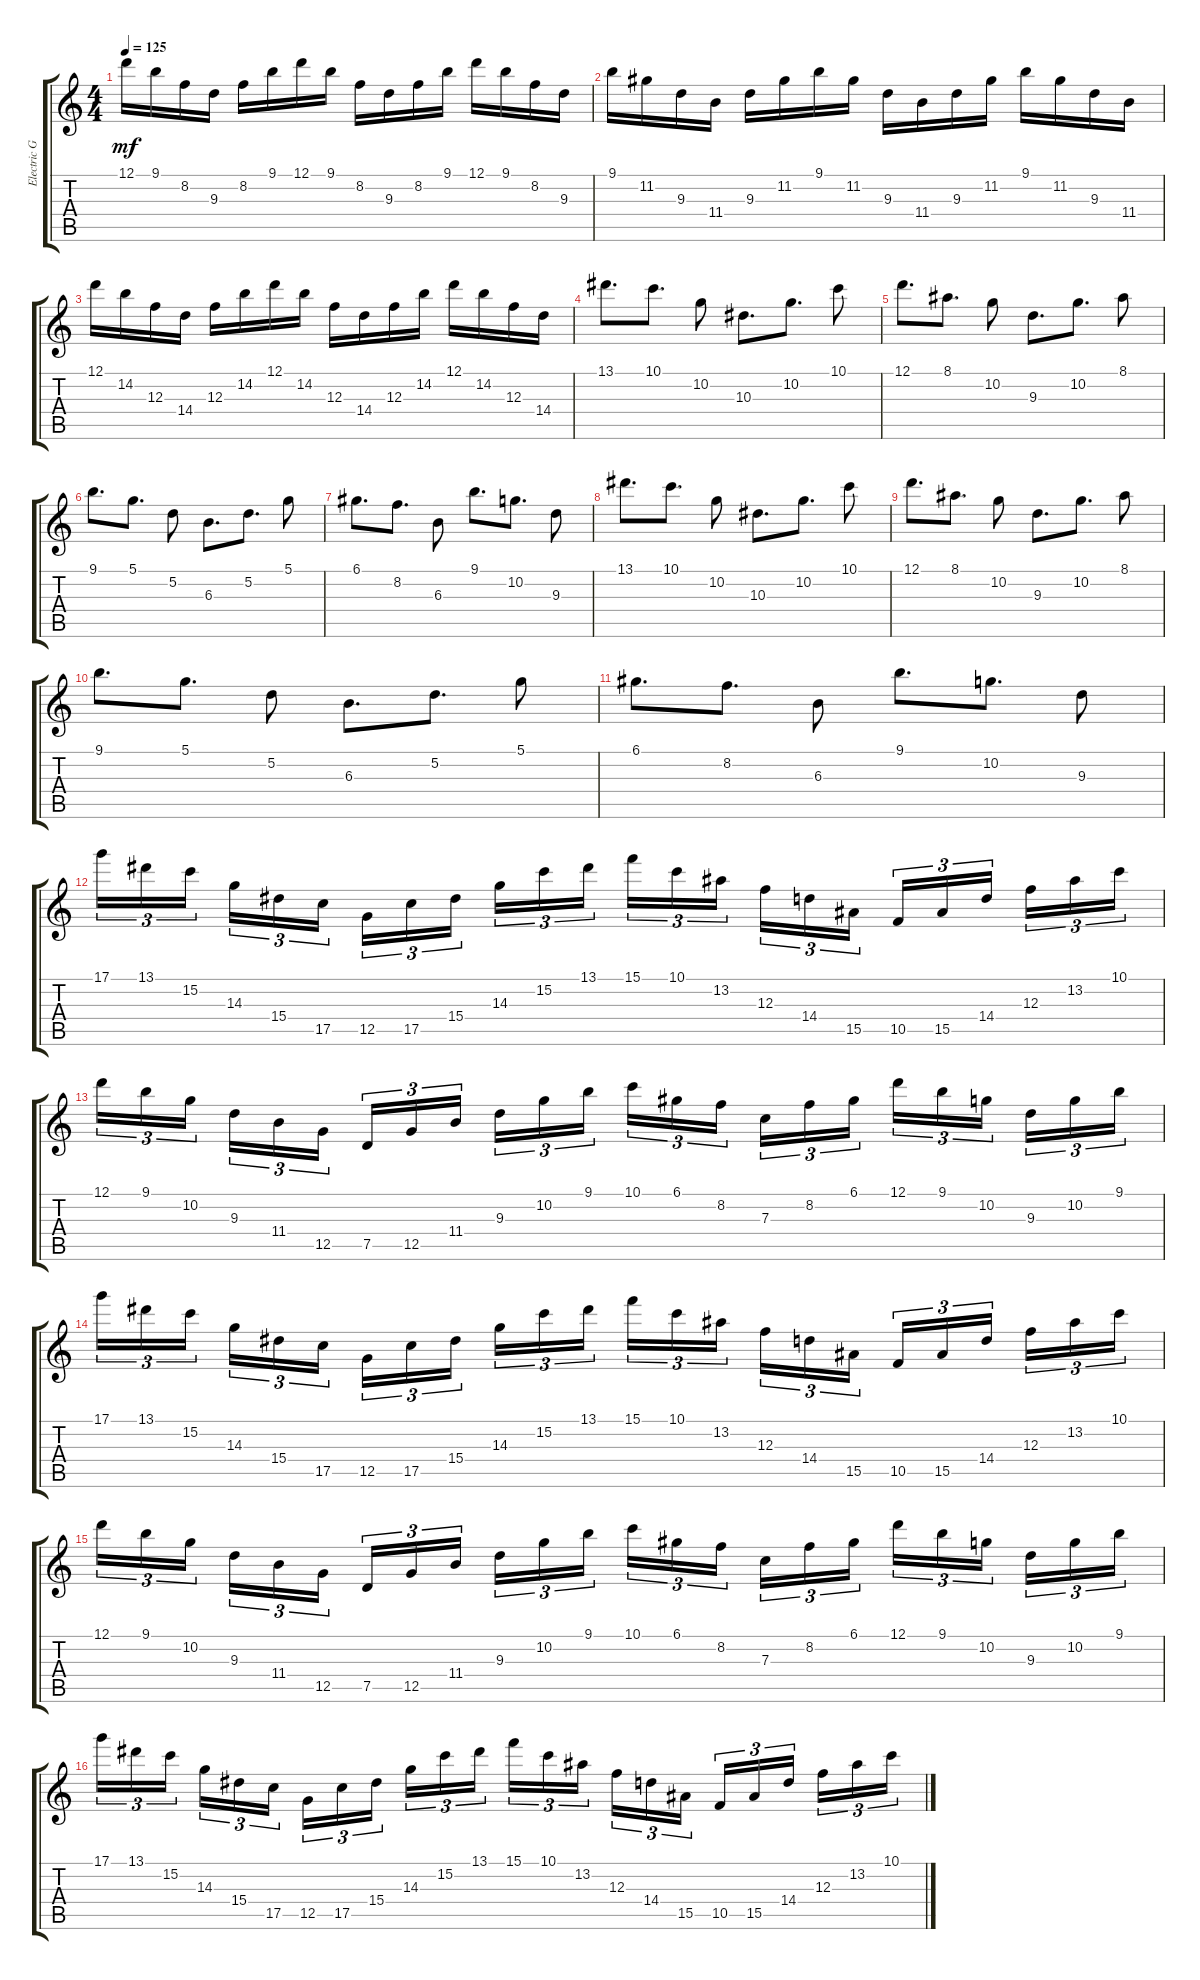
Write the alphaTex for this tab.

\track ("Electric Guitar" "Electric G") {instrument distortionguitar}
\staff {score tabs}
\tuning (D4 A3 F3 C3 G2 C2) {hide}
\ts (4 4)
\tempo 125
\clef g2
\ks c
12.1.16{dy mf} 9.1.16 8.2.16 9.3.16 8.2.16 9.1.16 12.1.16 9.1.16 8.2.16 9.3.16 8.2.16 9.1.16 12.1.16 9.1.16 8.2.16 9.3.16 |
9.1.16 11.2.16 9.3.16 11.4.16 9.3.16 11.2.16 9.1.16 11.2.16 9.3.16 11.4.16 9.3.16 11.2.16 9.1.16 11.2.16 9.3.16 11.4.16 |
12.1.16 14.2.16 12.3.16 14.4.16 12.3.16 14.2.16 12.1.16 14.2.16 12.3.16 14.4.16 12.3.16 14.2.16 12.1.16 14.2.16 12.3.16 14.4.16 |
13.1.8{d} 10.1.8{d} 10.2.8 10.3.8{d} 10.2.8{d} 10.1.8 |
12.1.8{d} 8.1.8{d} 10.2.8 9.3.8{d} 10.2.8{d} 8.1.8 |
9.1.8{d} 5.1.8{d} 5.2.8 6.3.8{d} 5.2.8{d} 5.1.8 |
6.1.8{d} 8.2.8{d} 6.3.8 9.1.8{d} 10.2.8{d} 9.3.8 |
13.1.8{d} 10.1.8{d} 10.2.8 10.3.8{d} 10.2.8{d} 10.1.8 |
12.1.8{d} 8.1.8{d} 10.2.8 9.3.8{d} 10.2.8{d} 8.1.8 |
9.1.8{d} 5.1.8{d} 5.2.8 6.3.8{d} 5.2.8{d} 5.1.8 |
6.1.8{d} 8.2.8{d} 6.3.8 9.1.8{d} 10.2.8{d} 9.3.8 |
17.1.16{tu (3 2)} 13.1.16{tu (3 2)} 15.2.16{tu (3 2)} 14.3.16{tu (3 2)} 15.4.16{tu (3 2)} 17.5.16{tu (3 2)} 12.5.16{tu (3 2)} 17.5.16{tu (3 2)} 15.4.16{tu (3 2)} 14.3.16{tu (3 2)} 15.2.16{tu (3 2)} 13.1.16{tu (3 2)} 15.1.16{tu (3 2)} 10.1.16{tu (3 2)} 13.2.16{tu (3 2)} 12.3.16{tu (3 2)} 14.4.16{tu (3 2)} 15.5.16{tu (3 2)} 10.5.16{tu (3 2)} 15.5.16{tu (3 2)} 14.4.16{tu (3 2)} 12.3.16{tu (3 2)} 13.2.16{tu (3 2)} 10.1.16{tu (3 2)} |
12.1.16{tu (3 2)} 9.1.16{tu (3 2)} 10.2.16{tu (3 2)} 9.3.16{tu (3 2)} 11.4.16{tu (3 2)} 12.5.16{tu (3 2)} 7.5.16{tu (3 2)} 12.5.16{tu (3 2)} 11.4.16{tu (3 2)} 9.3.16{tu (3 2)} 10.2.16{tu (3 2)} 9.1.16{tu (3 2)} 10.1.16{tu (3 2)} 6.1.16{tu (3 2)} 8.2.16{tu (3 2)} 7.3.16{tu (3 2)} 8.2.16{tu (3 2)} 6.1.16{tu (3 2)} 12.1.16{tu (3 2)} 9.1.16{tu (3 2)} 10.2.16{tu (3 2)} 9.3.16{tu (3 2)} 10.2.16{tu (3 2)} 9.1.16{tu (3 2)} |
17.1.16{tu (3 2)} 13.1.16{tu (3 2)} 15.2.16{tu (3 2)} 14.3.16{tu (3 2)} 15.4.16{tu (3 2)} 17.5.16{tu (3 2)} 12.5.16{tu (3 2)} 17.5.16{tu (3 2)} 15.4.16{tu (3 2)} 14.3.16{tu (3 2)} 15.2.16{tu (3 2)} 13.1.16{tu (3 2)} 15.1.16{tu (3 2)} 10.1.16{tu (3 2)} 13.2.16{tu (3 2)} 12.3.16{tu (3 2)} 14.4.16{tu (3 2)} 15.5.16{tu (3 2)} 10.5.16{tu (3 2)} 15.5.16{tu (3 2)} 14.4.16{tu (3 2)} 12.3.16{tu (3 2)} 13.2.16{tu (3 2)} 10.1.16{tu (3 2)} |
12.1.16{tu (3 2)} 9.1.16{tu (3 2)} 10.2.16{tu (3 2)} 9.3.16{tu (3 2)} 11.4.16{tu (3 2)} 12.5.16{tu (3 2)} 7.5.16{tu (3 2)} 12.5.16{tu (3 2)} 11.4.16{tu (3 2)} 9.3.16{tu (3 2)} 10.2.16{tu (3 2)} 9.1.16{tu (3 2)} 10.1.16{tu (3 2)} 6.1.16{tu (3 2)} 8.2.16{tu (3 2)} 7.3.16{tu (3 2)} 8.2.16{tu (3 2)} 6.1.16{tu (3 2)} 12.1.16{tu (3 2)} 9.1.16{tu (3 2)} 10.2.16{tu (3 2)} 9.3.16{tu (3 2)} 10.2.16{tu (3 2)} 9.1.16{tu (3 2)} |
17.1.16{tu (3 2)} 13.1.16{tu (3 2)} 15.2.16{tu (3 2)} 14.3.16{tu (3 2)} 15.4.16{tu (3 2)} 17.5.16{tu (3 2)} 12.5.16{tu (3 2)} 17.5.16{tu (3 2)} 15.4.16{tu (3 2)} 14.3.16{tu (3 2)} 15.2.16{tu (3 2)} 13.1.16{tu (3 2)} 15.1.16{tu (3 2)} 10.1.16{tu (3 2)} 13.2.16{tu (3 2)} 12.3.16{tu (3 2)} 14.4.16{tu (3 2)} 15.5.16{tu (3 2)} 10.5.16{tu (3 2)} 15.5.16{tu (3 2)} 14.4.16{tu (3 2)} 12.3.16{tu (3 2)} 13.2.16{tu (3 2)} 10.1.16{tu (3 2)}
